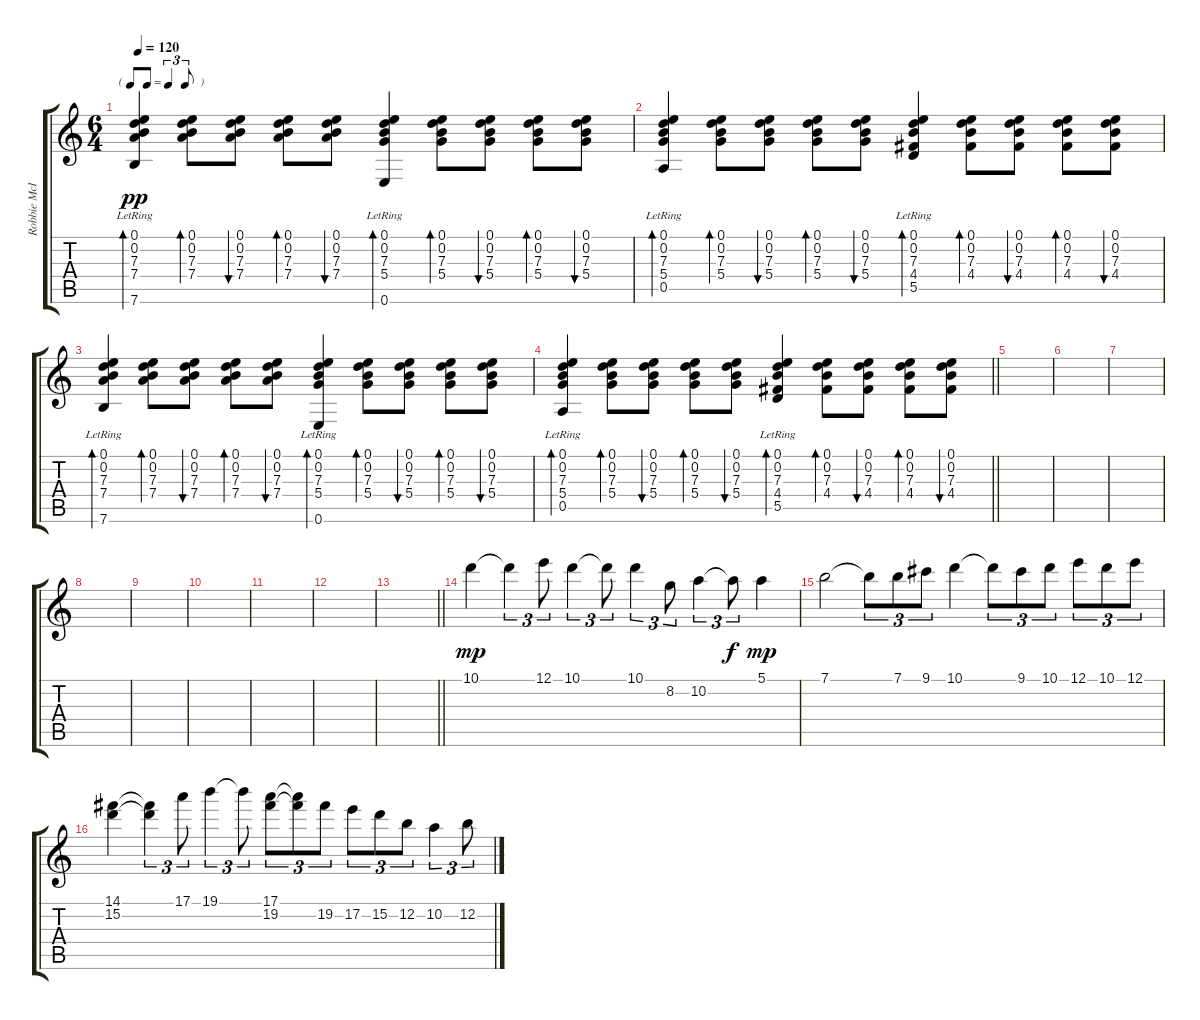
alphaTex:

\track ("Robbie McIntosh" "Robbie McI") {instrument acousticguitarnylon}
\staff {score tabs}
\tuning (E4 B3 G3 D3 A2 E2) {hide}
\ts (6 4)
\tf triplet8th
\tempo 120
\clef g2
\ks c
(0.1 0.2 7.3 7.4 7.6{lr}).4{bd 60 dy pp} (0.1 0.2 7.3 7.4).8{bd 60} (0.1 0.2 7.3 7.4).8{bu 60} (0.1 0.2 7.3 7.4).8{bd 60} (0.1 0.2 7.3 7.4).8{bu 60} (0.1 0.2 7.3 5.4 0.6{lr}).4{bd 60} (0.1 0.2 7.3 5.4).8{bd 60} (0.1 0.2 7.3 5.4).8{bu 60} (0.1 0.2 7.3 5.4).8{bd 60} (0.1 0.2 7.3 5.4).8{bu 60} |
(0.1 0.2 7.3 5.4 0.5{lr}).4{bd 60} (0.1 0.2 7.3 5.4).8{bd 60} (0.1 0.2 7.3 5.4).8{bu 60} (0.1 0.2 7.3 5.4).8{bd 60} (0.1 0.2 7.3 5.4).8{bu 60} (0.1 0.2 7.3 4.4 5.5{lr}).4{bd 60} (0.1 0.2 7.3 4.4).8{bd 60} (0.1 0.2 7.3 4.4).8{bu 60} (0.1 0.2 7.3 4.4).8{bd 60} (0.1 0.2 7.3 4.4).8{bu 60} |
(0.1 0.2 7.3 7.4 7.6{lr}).4{bd 60} (0.1 0.2 7.3 7.4).8{bd 60} (0.1 0.2 7.3 7.4).8{bu 60} (0.1 0.2 7.3 7.4).8{bd 60} (0.1 0.2 7.3 7.4).8{bu 60} (0.1 0.2 7.3 5.4 0.6{lr}).4{bd 60} (0.1 0.2 7.3 5.4).8{bd 60} (0.1 0.2 7.3 5.4).8{bu 60} (0.1 0.2 7.3 5.4).8{bd 60} (0.1 0.2 7.3 5.4).8{bu 60} |
\barLineRight lightlight
(0.1 0.2 7.3 5.4 0.5{lr}).4{bd 60} (0.1 0.2 7.3 5.4).8{bd 60} (0.1 0.2 7.3 5.4).8{bu 60} (0.1 0.2 7.3 5.4).8{bd 60} (0.1 0.2 7.3 5.4).8{bu 60} (0.1 0.2 7.3 4.4 5.5{lr}).4{bd 60} (0.1 0.2 7.3 4.4).8{bd 60} (0.1 0.2 7.3 4.4).8{bu 60} (0.1 0.2 7.3 4.4).8{bd 60} (0.1 0.2 7.3 4.4).8{bu 60} |
|
|
|
|
|
|
|
|
\barLineRight lightlight
|
10.1.4{dy mp} 10.1{t}.4{tu (3 2)} 12.1.8{tu (3 2)} 10.1.4{tu (3 2)} 10.1{t}.8{tu (3 2)} 10.1.4{tu (3 2)} 8.2.8{tu (3 2)} 10.2.4{tu (3 2)} 10.2{t}.8{tu (3 2) dy f} 5.1.4{dy mp} |
7.1.2 7.1{t}.8{tu (3 2)} 7.1.8{tu (3 2)} 9.1.8{tu (3 2)} 10.1.4 10.1{t}.8{tu (3 2)} 9.1.8{tu (3 2)} 10.1.8{tu (3 2)} 12.1.8{tu (3 2)} 10.1.8{tu (3 2)} 12.1.8{tu (3 2)} |
(14.1 15.2).4 (14.1{t} 15.2{t}).4{tu (3 2)} 17.1.8{tu (3 2)} 19.1.4{tu (3 2)} 19.1{t}.8{tu (3 2)} (17.1 19.2).8{tu (3 2)} (17.1{t} 19.2{t}).8{tu (3 2)} 19.2.8{tu (3 2)} 17.2.8{tu (3 2)} 15.2.8{tu (3 2)} 12.2.8{tu (3 2)} 10.2.4{tu (3 2)} 12.2.8{tu (3 2)}
